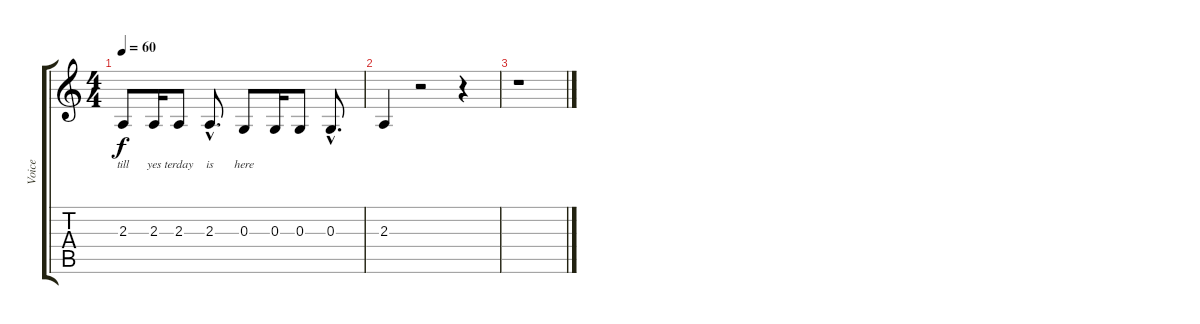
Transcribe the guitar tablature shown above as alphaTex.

\track ("Voice" "Voice") {instrument oboe}
\staff {score tabs}
\tuning (E4 B3 G3 D3 A2 E2) {hide}
\ts (4 4)
\tempo 60
\clef g2
\ks c
2.3.8{lyrics (0 "till") lyrics (1 "") lyrics (2 "") lyrics (3 "") lyrics (4 "") dy f} 2.3.16{lyrics (0 "yes") lyrics (1 "") lyrics (2 "") lyrics (3 "") lyrics (4 "")} 2.3.8{lyrics (0 "terday") lyrics (1 "") lyrics (2 "") lyrics (3 "") lyrics (4 "")} 2.3{hac}.8{d lyrics (0 "is") lyrics (1 "") lyrics (2 "") lyrics (3 "") lyrics (4 "")} 0.3.8{lyrics (0 "here") lyrics (1 "") lyrics (2 "") lyrics (3 "") lyrics (4 "")} 0.3.16 0.3.8 0.3{hac}.8{d} |
2.3.4 r.2 r.4 |
r.1
